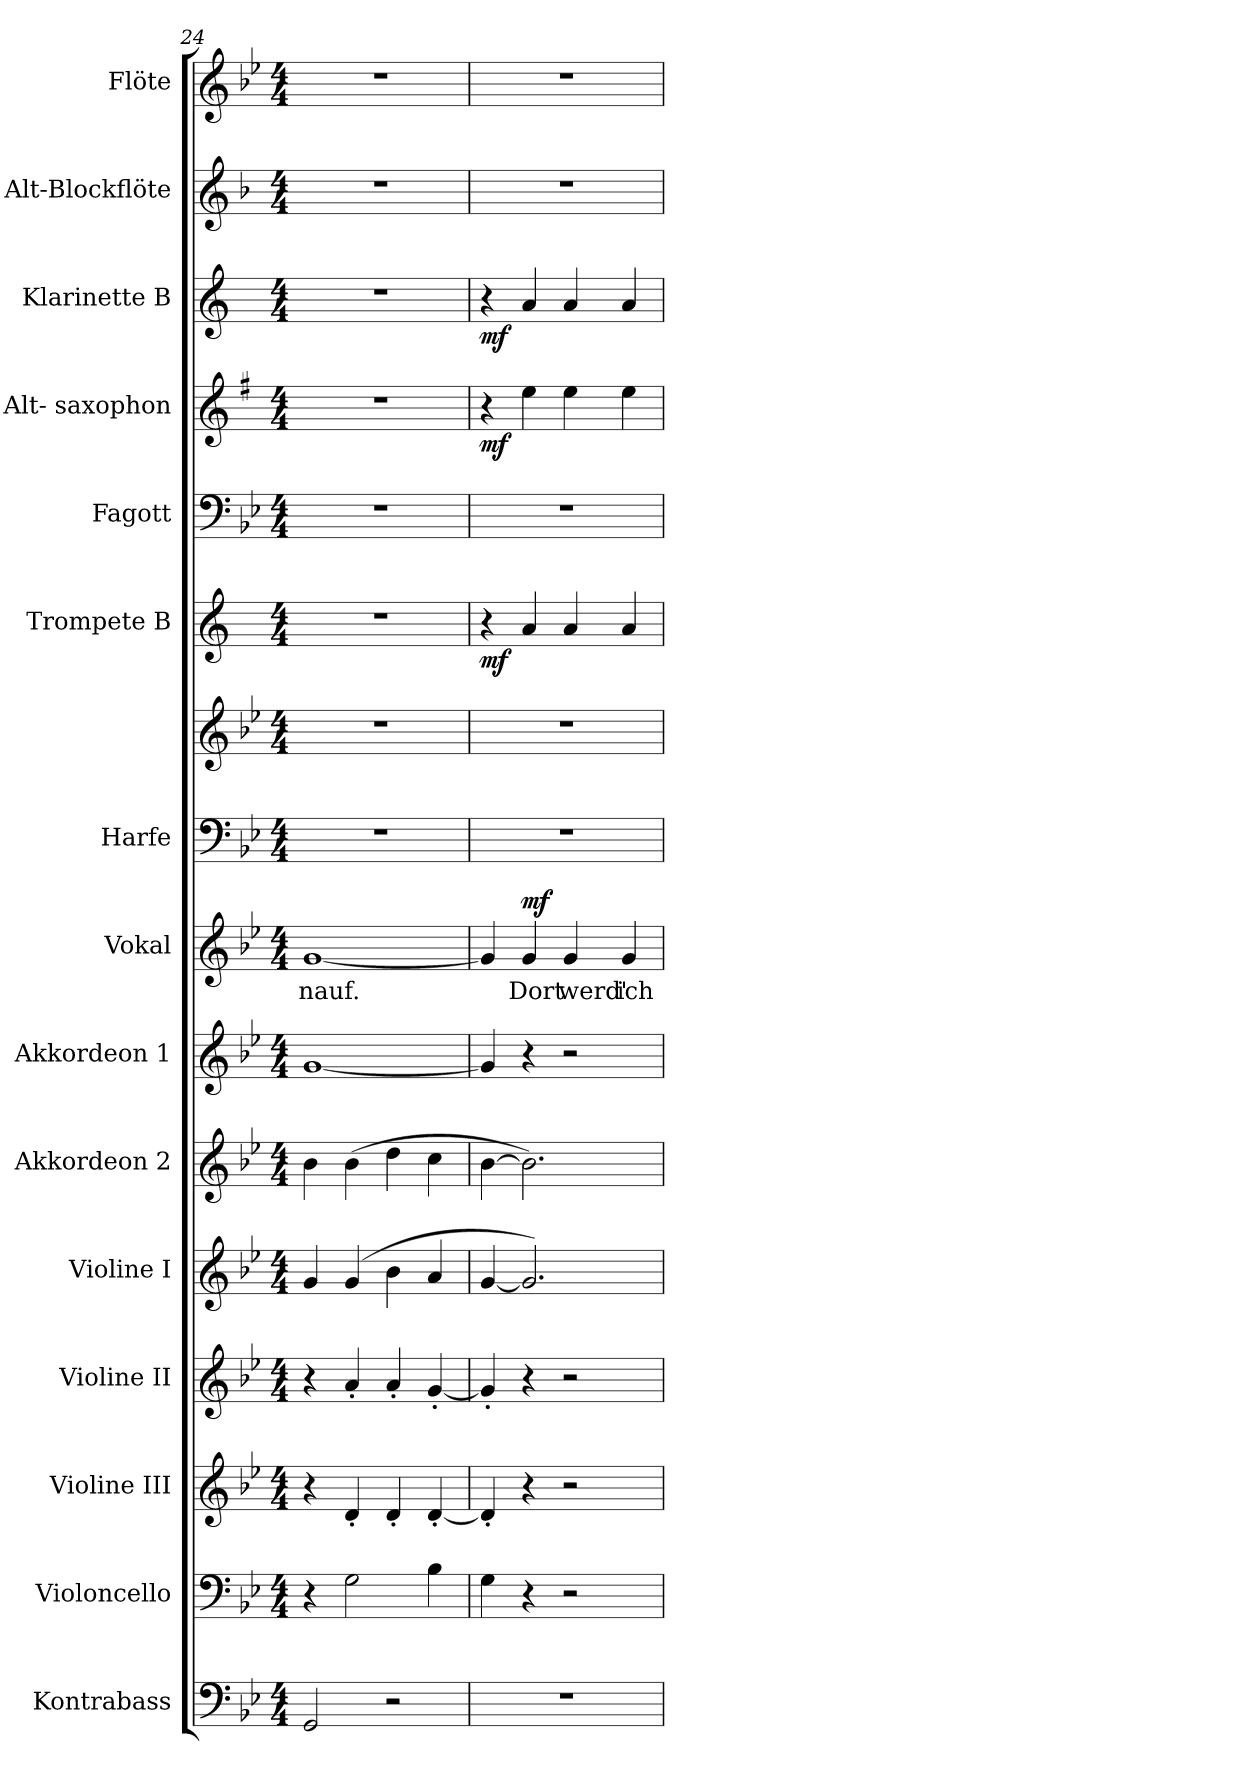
**kern	**kern	**kern	**kern	**kern	**kern	**kern	**kern	**text	**dynam	**kern	**kern	**kern	**dynam	**kern	**kern	**dynam	**kern	**dynam	**kern	**kern
*part15	*part14	*part13	*part12	*part11	*part10	*part9	*part8	*part8	*part8	*part7	*part7	*part6	*part6	*part5	*part4	*part4	*part3	*part3	*part2	*part1
*staff16	*staff15	*staff14	*staff13	*staff12	*staff11	*staff10	*staff9	*staff9	*staff9	*staff8	*staff7	*staff6	*staff6	*staff5	*staff4	*staff4	*staff3	*staff3	*staff2	*staff1
*I"Kontrabass	*I"Violoncello	*I"Violine III	*I"Violine II	*I"Violine I	*I"Akkordeon 2	*I"Akkordeon 1	*I"Vokal	*	*	*I"Harfe	*	*I"Trompete B	*	*I"Fagott	*I"Alt- saxophon	*	*I"Klarinette B	*	*I"Alt-Blockflöte	*I"Flöte
*I'Kb.	*I'Vc.	*I'Vln. III	*I'Vln. II	*I'Vln. I	*I'Akk.	*I'Akk.	*I'Vokal	*	*	*I'Hf.	*	*I'Tpt.	*	*I'Fgt.	*I'ASax.	*	*I'Kl.	*	*	*I'Fl.
!!LO:PB:g=z
*clefF4	*clefF4	*clefG2	*clefG2	*clefG2	*clefG2	*clefG2	*clefG2	*	*	*clefF4	*clefG2	*clefG2	*	*clefF4	*clefG2	*	*clefG2	*	*clefG2	*clefG2
*ITrd7c12	*	*	*	*	*	*	*	*	*	*	*	*ITrd1c2	*	*	*ITrd5c9	*	*ITrd1c2	*	*ITrd-3c-5	*
*k[b-e-]	*k[b-e-]	*k[b-e-]	*k[b-e-]	*k[b-e-]	*k[b-e-]	*k[b-e-]	*k[b-e-]	*	*	*k[b-e-]	*k[b-e-]	*k[b-e-]	*	*k[b-e-]	*k[b-e-]	*	*k[b-e-]	*	*k[b-e-]	*k[b-e-]
*g:	*g:	*g:	*g:	*g:	*g:	*g:	*g:	*	*	*g:	*g:	*g:	*	*g:	*g:	*	*g:	*	*g:	*g:
*M4/4	*M4/4	*M4/4	*M4/4	*M4/4	*M4/4	*M4/4	*M4/4	*	*	*M4/4	*M4/4	*M4/4	*	*M4/4	*M4/4	*	*M4/4	*	*M4/4	*M4/4
=24	=24	=24	=24	=24	=24	=24	=24	=24	=24	=24	=24	=24	=24	=24	=24	=24	=24	=24	=24	=24
!	!	!	!	!	!	!	!	!LO:LY:b:color=#000000	!	!	!	!	!	!	!	!	!	!	!	!
2GGGi/	4r	4r	4r	4gi/	4b-i\	[<1gi	[<1gi	-nauf.	.	1r	1r	1r	.	1r	1r	.	1r	.	1r	1r
.	2Gi\	4d'i/	4a'i/	(4gi/	(4b-i\	.	.	.	.	.	.	.	.	.	.	.	.	.	.	.
2r	.	4d'i/	4a'i/	4b-i\	4ddi\	.	.	.	.	.	.	.	.	.	.	.	.	.	.	.
.	4B-i\	[<4d'i/	[<4g'i/	4ai/	4cci\	.	.	.	.	.	.	.	.	.	.	.	.	.	.	.
=25	=25	=25	=25	=25	=25	=25	=25	=25	=25	=25	=25	=25	=25	=25	=25	=25	=25	=25	=25	=25
1r	4Gi\	4d'i/]	4g'i/]	[<4gi/	[>4b-i\	4gi/]	4gi/]	.	.	1r	1r	4r	mf	1r	4r	mf	4r	mf	1r	1r
!	!	!	!	!	!	!	!	!LO:LY:b:color=#000000	!	!	!	!	!	!	!	!	!	!	!	!
.	4r	4r	4r	2.gi/])	2.b-i\])	4r	4gi/	Dort	mf	.	.	4gi/	.	.	4gi\	.	4gi/	.	.	.
!	!	!	!	!	!	!	!	!LO:LY:b:color=#000000	!	!	!	!	!	!	!	!	!	!	!	!
.	2r	2r	2r	.	.	2r	4gi/	werd'	.	.	.	4gi/	.	.	4gi\	.	4gi/	.	.	.
!	!	!	!	!	!	!	!	!LO:LY:b:color=#000000	!	!	!	!	!	!	!	!	!	!	!	!
.	.	.	.	.	.	.	4gi/	ich	.	.	.	4gi/	.	.	4gi\	.	4gi/	.	.	.
=	=	=	=	=	=	=	=	=	=	=	=	=	=	=	=	=	=	=	=	=
*-	*-	*-	*-	*-	*-	*-	*-	*-	*-	*-	*-	*-	*-	*-	*-	*-	*-	*-	*-	*-
